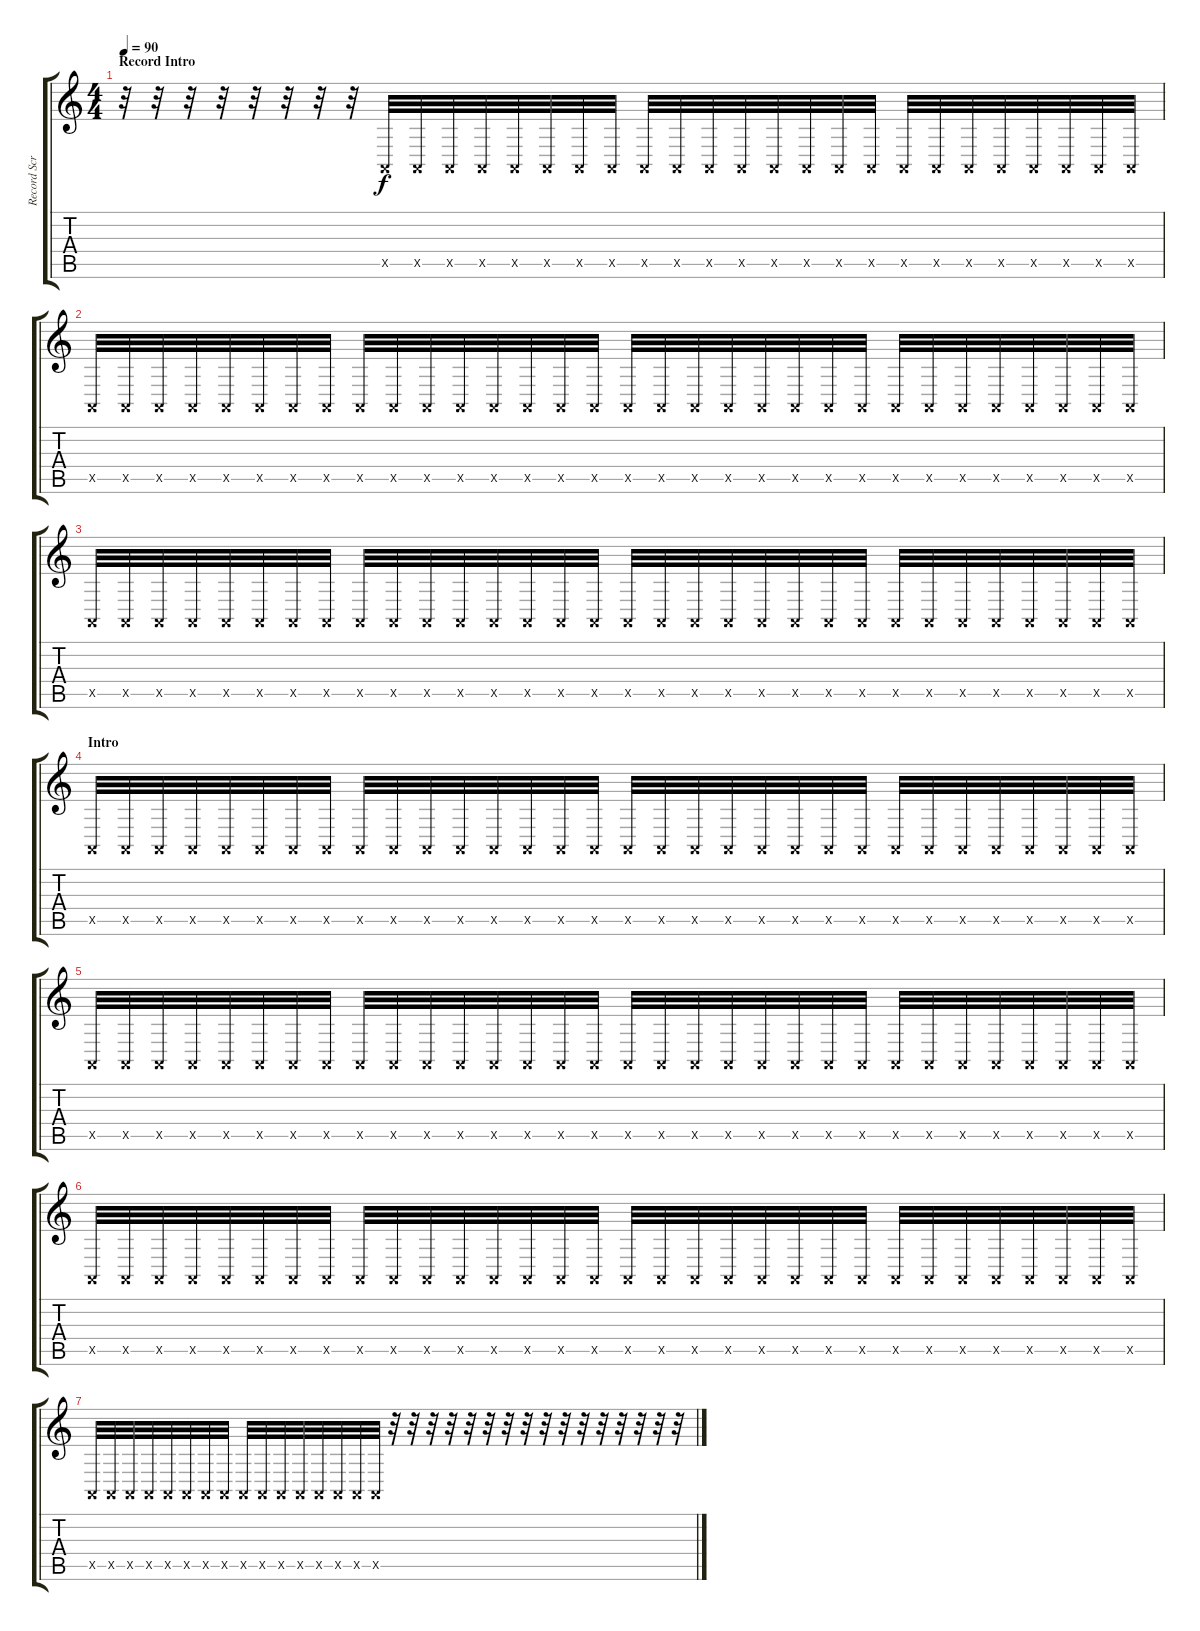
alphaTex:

\track ("Record Scrath Sound" "Record Scr") {instrument lead2sawtooth}
\staff {score tabs}
\tuning (E4 B3 G3 D3 A2 E2) {hide}
\ts (4 4)
\section ("" "Record Intro")
\tempo 90
\clef g2
\ks c
r.32{dy f instrument lead2sawtooth} r.32 r.32 r.32 r.32 r.32 r.32 r.32 0.5{x}.32 0.5{x}.32 0.5{x}.32 0.5{x}.32 0.5{x}.32 0.5{x}.32 0.5{x}.32 0.5{x}.32 0.5{x}.32 0.5{x}.32 0.5{x}.32 0.5{x}.32 0.5{x}.32 0.5{x}.32 0.5{x}.32 0.5{x}.32 0.5{x}.32 0.5{x}.32 0.5{x}.32 0.5{x}.32 0.5{x}.32 0.5{x}.32 0.5{x}.32 0.5{x}.32 |
0.5{x}.32 0.5{x}.32 0.5{x}.32 0.5{x}.32 0.5{x}.32 0.5{x}.32 0.5{x}.32 0.5{x}.32 0.5{x}.32 0.5{x}.32 0.5{x}.32 0.5{x}.32 0.5{x}.32 0.5{x}.32 0.5{x}.32 0.5{x}.32 0.5{x}.32 0.5{x}.32 0.5{x}.32 0.5{x}.32 0.5{x}.32 0.5{x}.32 0.5{x}.32 0.5{x}.32 0.5{x}.32 0.5{x}.32 0.5{x}.32 0.5{x}.32 0.5{x}.32 0.5{x}.32 0.5{x}.32 0.5{x}.32 |
0.5{x}.32 0.5{x}.32 0.5{x}.32 0.5{x}.32 0.5{x}.32 0.5{x}.32 0.5{x}.32 0.5{x}.32 0.5{x}.32 0.5{x}.32 0.5{x}.32 0.5{x}.32 0.5{x}.32 0.5{x}.32 0.5{x}.32 0.5{x}.32 0.5{x}.32 0.5{x}.32 0.5{x}.32 0.5{x}.32 0.5{x}.32 0.5{x}.32 0.5{x}.32 0.5{x}.32 0.5{x}.32 0.5{x}.32 0.5{x}.32 0.5{x}.32 0.5{x}.32 0.5{x}.32 0.5{x}.32 0.5{x}.32 |
\section ("" "Intro")
0.5{x}.32 0.5{x}.32 0.5{x}.32 0.5{x}.32 0.5{x}.32 0.5{x}.32 0.5{x}.32 0.5{x}.32 0.5{x}.32 0.5{x}.32 0.5{x}.32 0.5{x}.32 0.5{x}.32 0.5{x}.32 0.5{x}.32 0.5{x}.32 0.5{x}.32 0.5{x}.32 0.5{x}.32 0.5{x}.32 0.5{x}.32 0.5{x}.32 0.5{x}.32 0.5{x}.32 0.5{x}.32 0.5{x}.32 0.5{x}.32 0.5{x}.32 0.5{x}.32 0.5{x}.32 0.5{x}.32 0.5{x}.32 |
0.5{x}.32 0.5{x}.32 0.5{x}.32 0.5{x}.32 0.5{x}.32 0.5{x}.32 0.5{x}.32 0.5{x}.32 0.5{x}.32 0.5{x}.32 0.5{x}.32 0.5{x}.32 0.5{x}.32 0.5{x}.32 0.5{x}.32 0.5{x}.32 0.5{x}.32 0.5{x}.32 0.5{x}.32 0.5{x}.32 0.5{x}.32 0.5{x}.32 0.5{x}.32 0.5{x}.32 0.5{x}.32 0.5{x}.32 0.5{x}.32 0.5{x}.32 0.5{x}.32 0.5{x}.32 0.5{x}.32 0.5{x}.32 |
0.5{x}.32 0.5{x}.32 0.5{x}.32 0.5{x}.32 0.5{x}.32 0.5{x}.32 0.5{x}.32 0.5{x}.32 0.5{x}.32 0.5{x}.32 0.5{x}.32 0.5{x}.32 0.5{x}.32 0.5{x}.32 0.5{x}.32 0.5{x}.32 0.5{x}.32 0.5{x}.32 0.5{x}.32 0.5{x}.32 0.5{x}.32 0.5{x}.32 0.5{x}.32 0.5{x}.32 0.5{x}.32 0.5{x}.32 0.5{x}.32 0.5{x}.32 0.5{x}.32 0.5{x}.32 0.5{x}.32 0.5{x}.32 |
0.5{x}.32 0.5{x}.32 0.5{x}.32 0.5{x}.32 0.5{x}.32 0.5{x}.32 0.5{x}.32 0.5{x}.32 0.5{x}.32 0.5{x}.32 0.5{x}.32 0.5{x}.32 0.5{x}.32 0.5{x}.32 0.5{x}.32 0.5{x}.32 r.32 r.32 r.32 r.32 r.32 r.32 r.32 r.32 r.32 r.32 r.32 r.32 r.32 r.32 r.32 r.32
